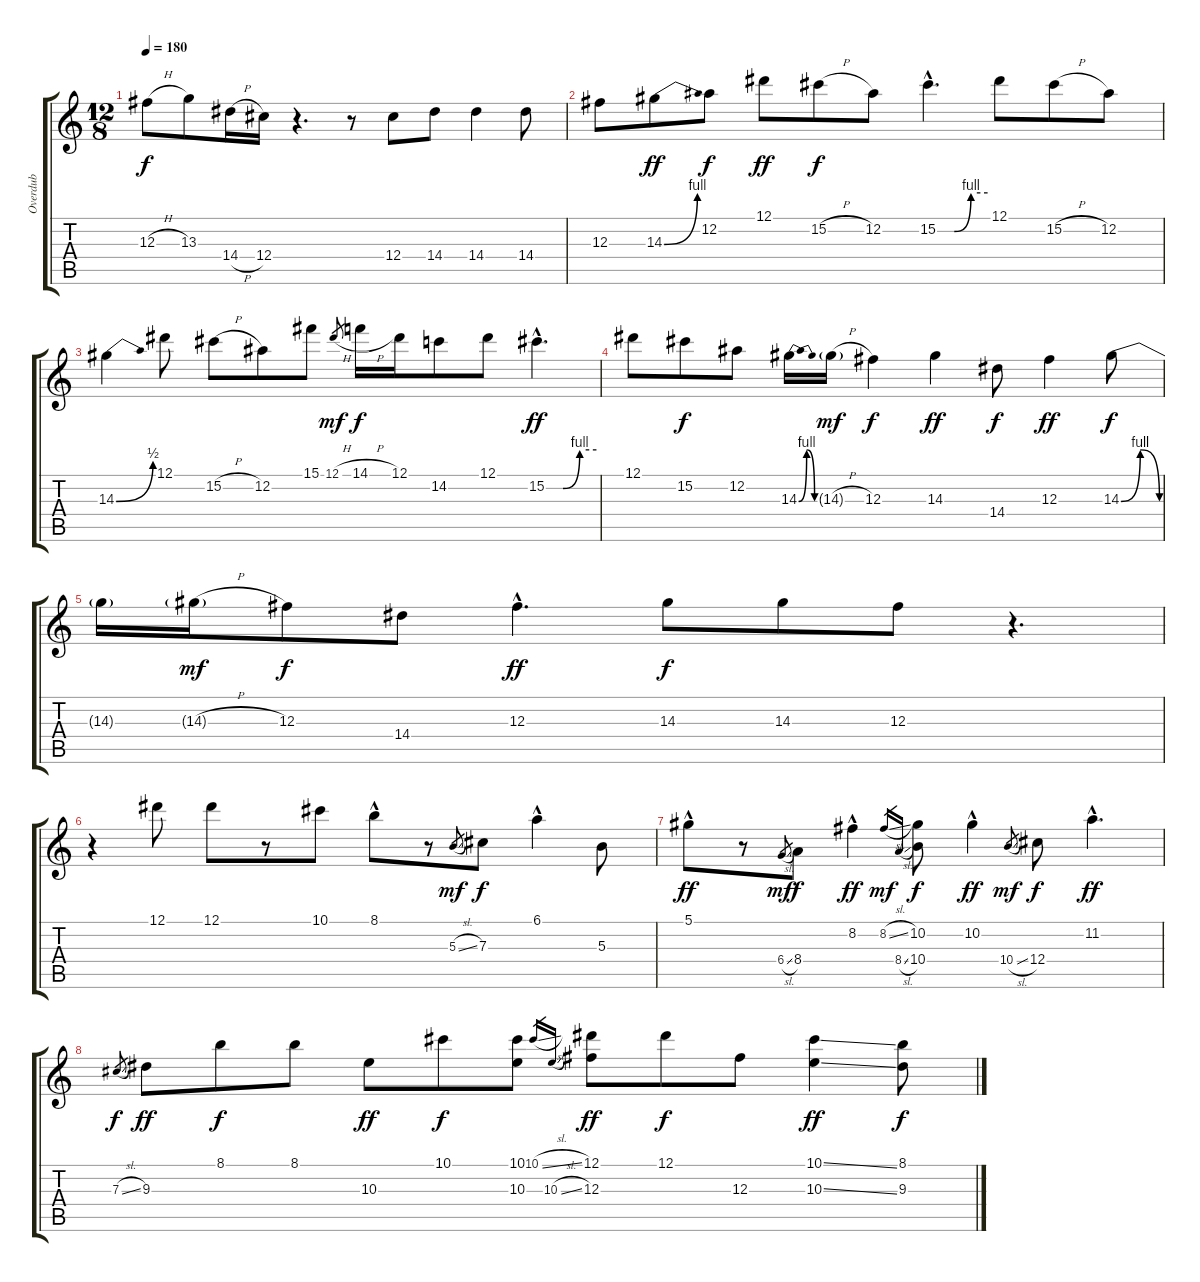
\track ("Overdub" "Overdub") {instrument fretlessbass}
\staff {score tabs}
\tuning (Eb4 Bb3 Gb3 Db3 Ab2 Eb2) {hide}
\ts (12 8)
\tempo 180
\clef g2
\ks c
12.3{h}.8{dy f} 13.3.8 14.4{h}.16 12.4.16 r.4{d} r.8 12.4.8 14.4.8 14.4.4 14.4.8 |
12.3.8 14.3{be (bend 0 0 60 4)}.8{dy ff} 12.2.8{dy f} 12.1.8{dy ff} 15.2{h}.8{dy f} 12.2.8 15.2{be (custom 0 0 20 0 40 4 60 4) hac}.4{d} 12.1.8 15.2{h}.8 12.2.8 |
14.3{be (bend 0 0 60 2)}.4 12.1.8 15.2{h}.8 12.2.8 15.1.8 12.1{h}.8{gr dy mf} 14.1{h}.16{dy f} 12.1.16 14.2.8 12.1.8 15.2{be (custom 0 0 20 0 40 4 60 4) hac}.4{d dy ff} |
12.1.8 15.2.8{dy f} 12.2.8 14.3{be (bendrelease 0 0 15 4 30 4 60 0)}.16 14.3{h g}.16{dy mf} 12.3.4{dy f} 14.3.4{dy ff} 14.4.8{dy f} 12.3.4{dy ff} 14.3{be (bendrelease 0 0 15 4 30 4 60 0)}.8{dy f} |
14.3{t}.16 14.3{h g}.16{dy mf} 12.3.8{dy f} 14.4.8 12.3{hac}.4{d dy ff} 14.3.8{dy f} 14.3.8 12.3.8 r.4{d} |
r.4 12.1.8 12.1.8 r.8 10.1.8 8.1{hac}.8 r.8 5.3{sl}.8{gr dy mf} 7.3.8{dy f} 6.1{hac}.4 5.3.8 |
5.1{hac}.8{dy ff} r.8 6.4{sl}.8{gr dy mf} 8.4.8{dy f} 8.2{hac}.4{dy ff} 8.2{sl}.16{gr dy mf} 8.4{sl}.16{gr} (10.2 10.4).8{dy f} 10.2{hac}.4{dy ff} 10.4{sl}.8{gr dy mf} 12.4.8{dy f} 11.2{hac}.4{d dy ff} |
7.3{sl}.8{gr dy f} 9.3.8{dy ff} 8.1.8{dy f} 8.1.8 10.3.8{dy ff} 10.1.8{dy f} (10.1 10.3).8 10.1{sl}.16{gr} 10.3{sl}.16{gr} (12.1 12.3).8{dy ff} 12.1.8{dy f} 12.3.8 (10.1{ss} 10.3{ss}).4{dy ff} (8.1 9.3).8{dy f}
